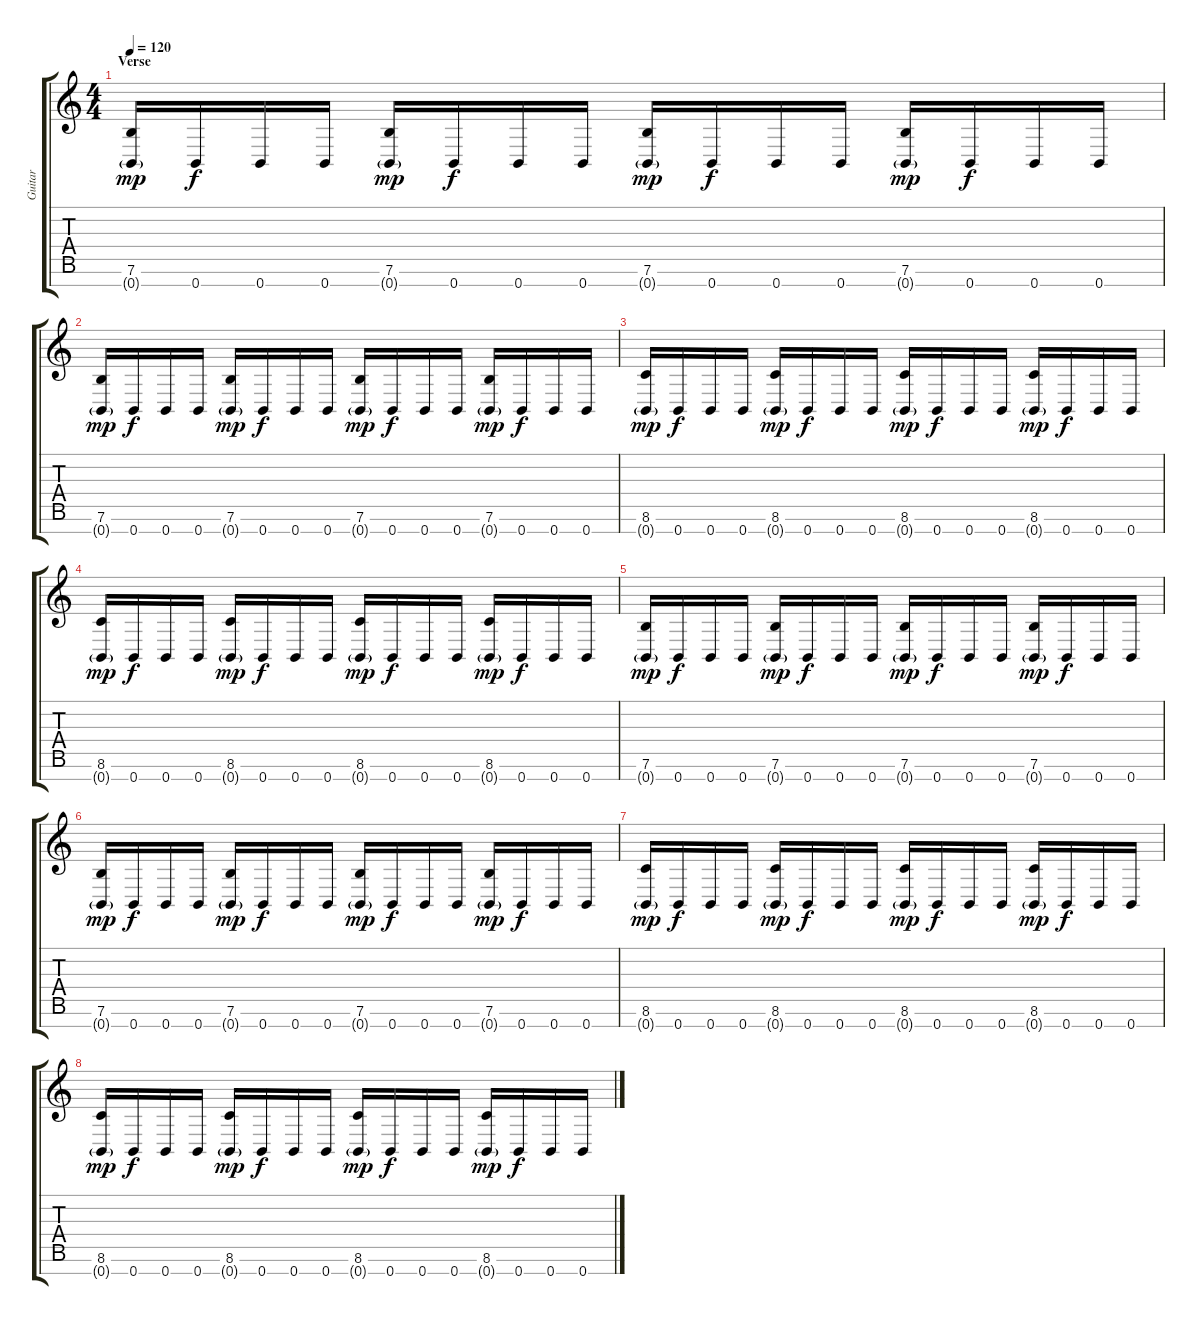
\track ("Guitar" "Guitar") {instrument distortionguitar}
\staff {score tabs}
\tuning (E4 B3 G3 D3 A2 E2 B1) {hide}
\ts (4 4)
\section ("" "Verse")
\tempo 120
\clef g2
\ks c
(7.6 0.7{g}).16{dy mp} 0.7.16{dy f} 0.7.16 0.7.16 (7.6 0.7{g}).16{dy mp} 0.7.16{dy f} 0.7.16 0.7.16 (7.6 0.7{g}).16{dy mp} 0.7.16{dy f} 0.7.16 0.7.16 (7.6 0.7{g}).16{dy mp} 0.7.16{dy f} 0.7.16 0.7.16 |
(7.6 0.7{g}).16{dy mp} 0.7.16{dy f} 0.7.16 0.7.16 (7.6 0.7{g}).16{dy mp} 0.7.16{dy f} 0.7.16 0.7.16 (7.6 0.7{g}).16{dy mp} 0.7.16{dy f} 0.7.16 0.7.16 (7.6 0.7{g}).16{dy mp} 0.7.16{dy f} 0.7.16 0.7.16 |
(8.6 0.7{g}).16{dy mp} 0.7.16{dy f} 0.7.16 0.7.16 (8.6 0.7{g}).16{dy mp} 0.7.16{dy f} 0.7.16 0.7.16 (8.6 0.7{g}).16{dy mp} 0.7.16{dy f} 0.7.16 0.7.16 (8.6 0.7{g}).16{dy mp} 0.7.16{dy f} 0.7.16 0.7.16 |
(8.6 0.7{g}).16{dy mp} 0.7.16{dy f} 0.7.16 0.7.16 (8.6 0.7{g}).16{dy mp} 0.7.16{dy f} 0.7.16 0.7.16 (8.6 0.7{g}).16{dy mp} 0.7.16{dy f} 0.7.16 0.7.16 (8.6 0.7{g}).16{dy mp} 0.7.16{dy f} 0.7.16 0.7.16 |
(7.6 0.7{g}).16{dy mp} 0.7.16{dy f} 0.7.16 0.7.16 (7.6 0.7{g}).16{dy mp} 0.7.16{dy f} 0.7.16 0.7.16 (7.6 0.7{g}).16{dy mp} 0.7.16{dy f} 0.7.16 0.7.16 (7.6 0.7{g}).16{dy mp} 0.7.16{dy f} 0.7.16 0.7.16 |
(7.6 0.7{g}).16{dy mp} 0.7.16{dy f} 0.7.16 0.7.16 (7.6 0.7{g}).16{dy mp} 0.7.16{dy f} 0.7.16 0.7.16 (7.6 0.7{g}).16{dy mp} 0.7.16{dy f} 0.7.16 0.7.16 (7.6 0.7{g}).16{dy mp} 0.7.16{dy f} 0.7.16 0.7.16 |
(8.6 0.7{g}).16{dy mp} 0.7.16{dy f} 0.7.16 0.7.16 (8.6 0.7{g}).16{dy mp} 0.7.16{dy f} 0.7.16 0.7.16 (8.6 0.7{g}).16{dy mp} 0.7.16{dy f} 0.7.16 0.7.16 (8.6 0.7{g}).16{dy mp} 0.7.16{dy f} 0.7.16 0.7.16 |
(8.6 0.7{g}).16{dy mp} 0.7.16{dy f} 0.7.16 0.7.16 (8.6 0.7{g}).16{dy mp} 0.7.16{dy f} 0.7.16 0.7.16 (8.6 0.7{g}).16{dy mp} 0.7.16{dy f} 0.7.16 0.7.16 (8.6 0.7{g}).16{dy mp} 0.7.16{dy f} 0.7.16 0.7.16
